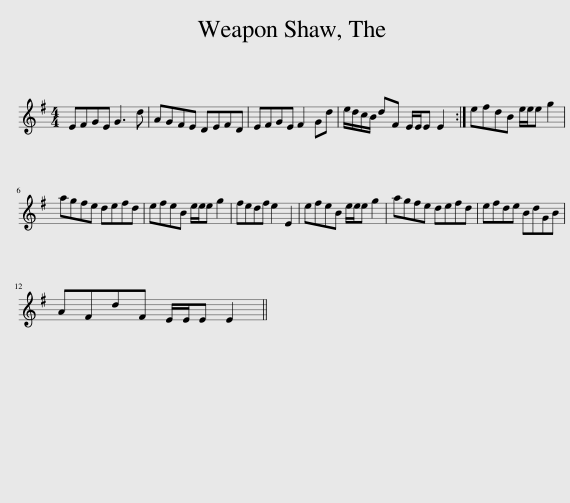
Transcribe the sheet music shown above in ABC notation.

X:1
L:1/8
M:4/4
I:linebreak $
K:Emin
V:1 treble
V:1
 EFGE G3 d | AGFE DEFD | EFGE F2 Gd | e/d/c/B/ dF E/E/E E2 :| efdB e/e/e g2 |$ %5
 agfe defd | efeB e/e/e g2 | fedf e2 E2 | efeB e/e/e g2 | agfe defd | %10
 efde BdGB |$ AFdF E/E/E E2 || %12
